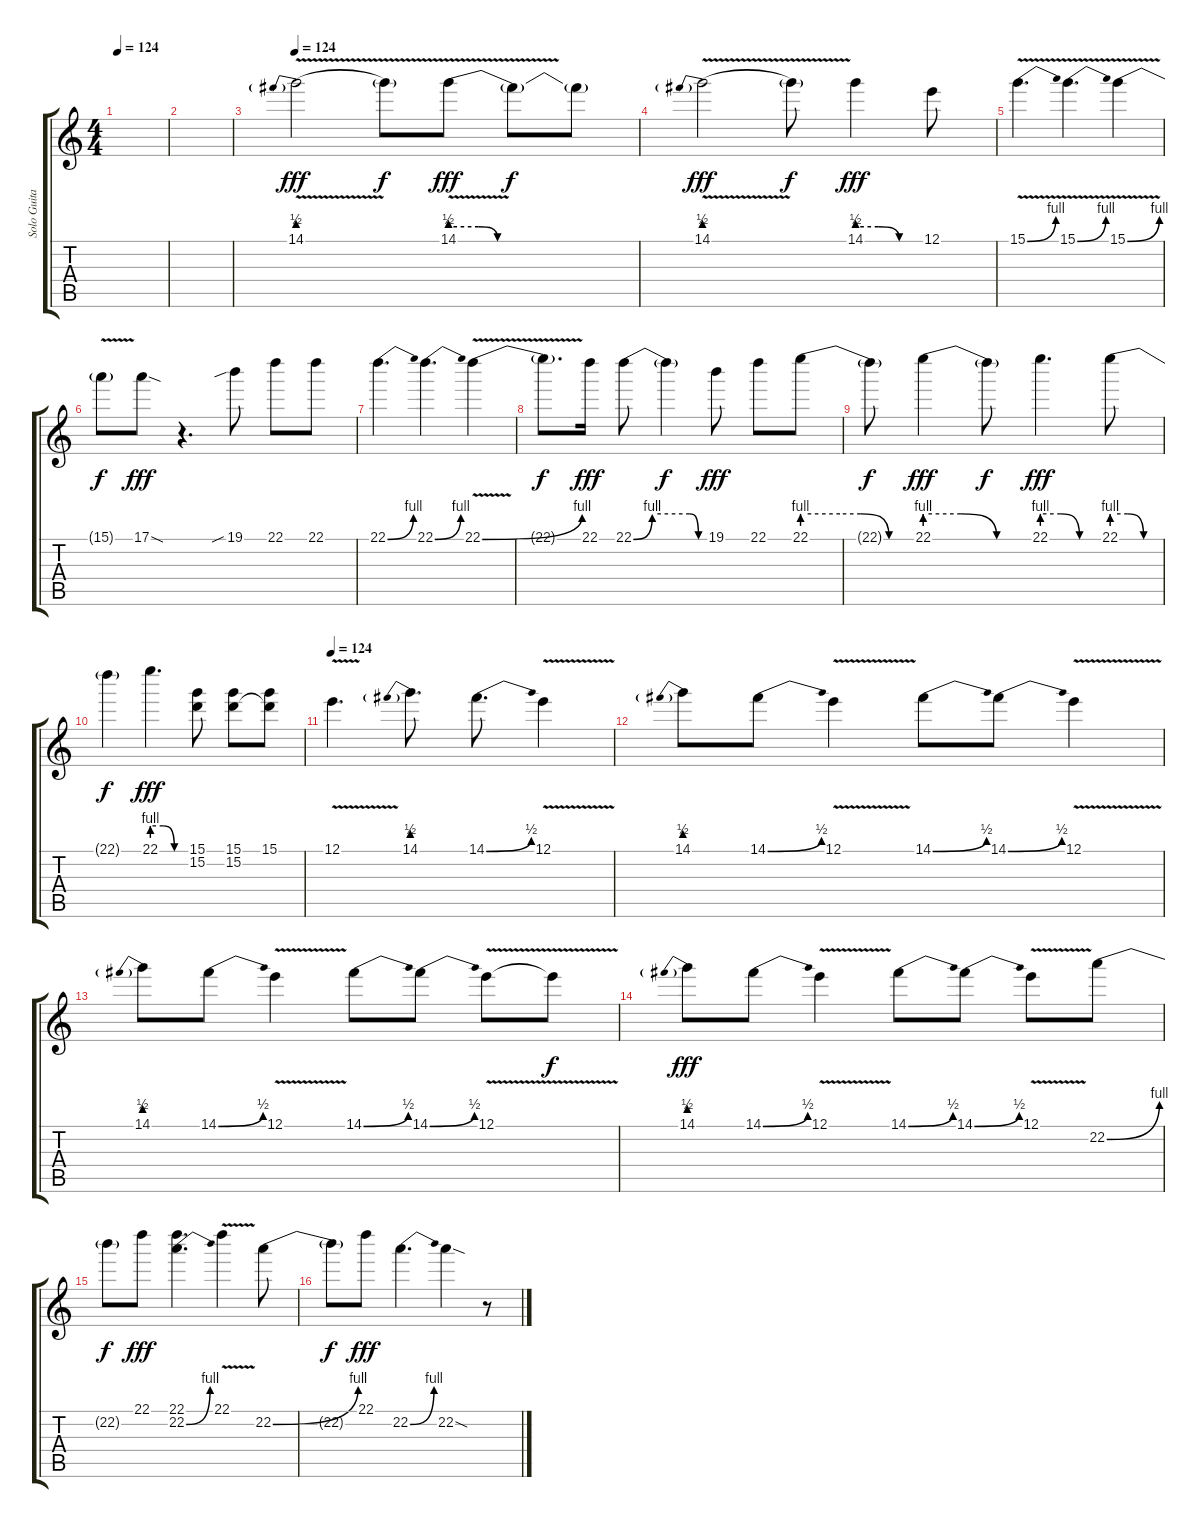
\track ("Solo Guitar" "Solo Guita") {instrument acousticguitarsteel}
\staff {score tabs}
\tuning (E4 B3 G3 D3 A2 E2) {hide}
\ts (4 4)
\tempo 124
\clef g2
\ks c
|
|
\tempo 124
14.1{be (prebend 0 2 60 2) v}.2{dy fff} 14.1{t}.8{dy f} 14.1{be (custom 0 2 9 2 15 0 20 0 40 0 60 0) v}.8{dy fff} 14.1{t}.8{dy f} 14.1{t}.8 |
14.1{be (prebend 0 2 60 2) v}.2{dy fff} 14.1{t}.8{dy f} 14.1{be (custom 0 2 20 2 40 0 60 0)}.4{dy fff} 12.1.8 |
15.1{be (bend 0 0 60 4) v}.4{d} 15.1{be (bend 0 0 60 4) v}.4{d} 15.1{be (bend 0 0 60 4) v}.4 |
15.1{t}.8{dy f} 17.1{sod}.8{dy fff} r.4{d} 19.1{sib}.8 22.1.8 22.1.8 |
22.1{be (bend 0 0 60 4)}.4{d} 22.1{be (bend 0 0 60 4)}.4{d} 22.1{be (bend 0 0 60 4) v}.4 |
22.1{t}.8{d dy f} 22.1.16{dy fff} 22.1{be (custom 0 0 15 4 45 4 52 0 60 0)}.8 22.1{t}.4{dy f} 19.1.8{dy fff} 22.1.8 22.1{be (custom 0 4 20 4 31 4 46 0 60 0)}.8 |
22.1{t}.8{dy f} 22.1{be (custom 0 4 20 4 40 0 60 0)}.4{dy fff} 22.1{t}.8{dy f} 22.1{be (custom 0 4 20 4 40 0 60 0)}.4{d dy fff} 22.1{be (custom 0 4 20 4 40 0 60 0)}.8 |
22.1{t}.4{dy f} 22.1{be (custom 0 4 20 4 40 0 60 0)}.4{d dy fff} (15.1 15.2).8 (15.1 15.2).8 (15.1 15.2{t}).8 |
\tempo 124
12.1{v}.4{d} 14.1{be (prebend 0 2 60 2)}.8{d} 14.1{be (bend 0 0 60 2)}.8{d} 12.1{v}.4 |
14.1{be (prebend 0 2 60 2)}.8 14.1{be (bend 0 0 60 2)}.8 12.1{v}.4 14.1{be (bend 0 0 60 2)}.8 14.1{be (bend 0 0 60 2)}.8 12.1{v}.4 |
14.1{be (prebend 0 2 60 2)}.8 14.1{be (bend 0 0 60 2)}.8 12.1{v}.4 14.1{be (bend 0 0 60 2)}.8 14.1{be (bend 0 0 60 2)}.8 12.1{v}.8 12.1{t}.8{dy f} |
14.1{be (prebend 0 2 60 2)}.8{dy fff} 14.1{be (bend 0 0 60 2)}.8 12.1{v}.4 14.1{be (bend 0 0 60 2)}.8 14.1{be (bend 0 0 60 2)}.8 12.1{v}.8 22.2{be (bend 0 0 60 4)}.8 |
22.2{t}.8{dy f} 22.1.8{dy fff} (22.1 22.2{be (bend 0 0 60 4)}).4{d} 22.1{v}.4 22.2{be (bend 0 0 60 4)}.8 |
22.2{t}.8{dy f} 22.1.8{dy fff} 22.2{be (bend 0 0 60 4)}.4{d} 22.2{sod}.4 r.8
